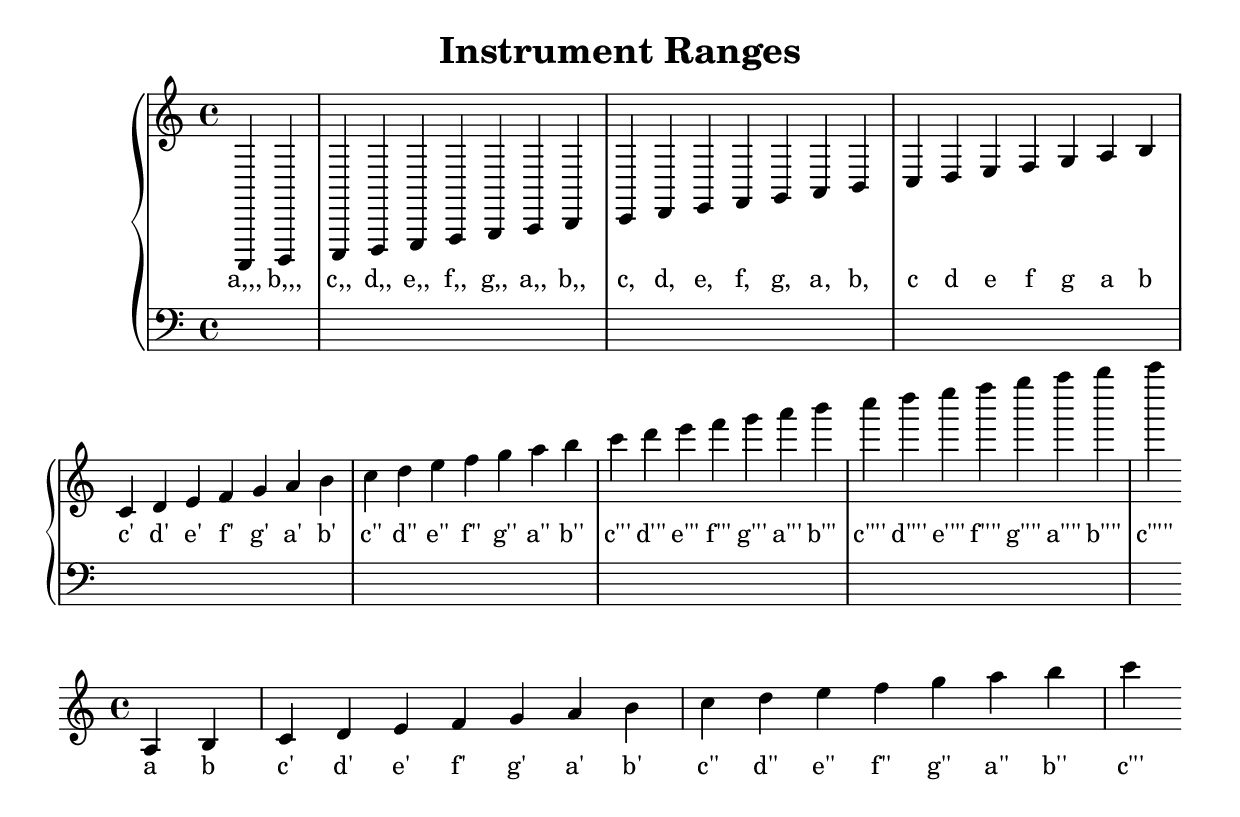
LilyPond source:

%%%%%%%%%%%%%%%%%%%%%%%%%%%%%%%%%%%%%%%%%%%%%%%%%%%%%%%%%%%%%%%%%%%%%%%%%%%%%%
%%
%%       Copyright (C) 2007 Frank Eskesen.
%%
%%       This file is free content, distributed under cc by-sa version 3.0,
%%       with attribution required.
%%       (See accompanying file LICENSE.BY_SA-3.0 or the original contained
%%       within https://creativecommons.org/licenses/by-sa/3.0/us/legalcode)
%%
%%%%%%%%%%%%%%%%%%%%%%%%%%%%%%%%%%%%%%%%%%%%%%%%%%%%%%%%%%%%%%%%%%%%%%%%%%%%%%
%%
%% Title-
%%       Instrument.ly
%%
%% Purpose-
%%       Instrument ranges, needs work.
%%
%% Last change date-
%%       2007/01/01
%%
%%%%%%%%%%%%%%%%%%%%%%%%%%%%%%%%%%%%%%%%%%%%%%%%%%%%%%%%%%%%%%%%%%%%%%%%%%%%%%
\version "2.8.8"
\header
{
   title = "Instrument Ranges"
}

%%%%%%%%%%%%%%%%%%%%%%%%%%%%%%%%%%%%%%%%%%%%%%%%%%%%%%%%%%%%%%%%%%%%%%%%%%%%%%
%% Piano
%%%%%%%%%%%%%%%%%%%%%%%%%%%%%%%%%%%%%%%%%%%%%%%%%%%%%%%%%%%%%%%%%%%%%%%%%%%%%%
acousticGrandVoice = \relative c,, {
   \set Staff.midiInstrument = "acoustic grand"

   \bar " "           a b  % c,,,
   \bar "|" c d e f g a b  % c,,
   \bar "|" c d e f g a b  % c,
   \bar "|" c d e f g a b  % c
   \bar "|" c d e f g a b  % c'
   \bar "|" c d e f g a b  % c''
   \bar "|" c d e f g a b  % c'''
   \bar "|" c d e f g a b  % c''''
   \bar "|" c              % c'''''
   \bar " "
}
acousticGrandWords = \new Lyrics \lyricmode {
                                      a,,,   b,,,
   c,,    d,,    e,,    f,,    g,,    a,,    b,,
   c,     d,     e,     f,     g,     a,     b,
   c      d      e      f      g      a      b
   c'     d'     e'     f'     g'     a'     b'
   c''    d''    e''    f''    g''    a''    b''
   c'''   d'''   e'''   f'''   g'''   a'''   b'''
   c''''  d''''  e''''  f''''  g''''  a''''  b''''
   c'''''
}

sopranoVoice = \relative c' {
   \set Staff.midiInstrument = "soprano sax"

   \bar " "           a b  % c
   \bar "|" c d e f g a b  % c'
   \bar "|" c d e f g a b  % c''
   \bar "|" c              % c'''
}
sopranoWords = \new Lyrics \lyricmode {
                                      a      b
   c'     d'     e'     f'     g'     a'     b'
   c''    d''    e''    f''    g''    a''    b''
   c'''
}

\score
{
   \new PianoStaff
   {
     \cadenzaOn
     \autochange
     <<
       \acousticGrandVoice
       \acousticGrandWords
     >>

     \bar "" \break
     <<
       \sopranoVoice
       \sopranoWords
     >>
     \cadenzaOff
   }
}

\score
{
   \new PianoStaff
   {
     \acousticGrandVoice
     r r r r
     \sopranoVoice
   }
   \midi { \tempo 4 = 144 }
}
